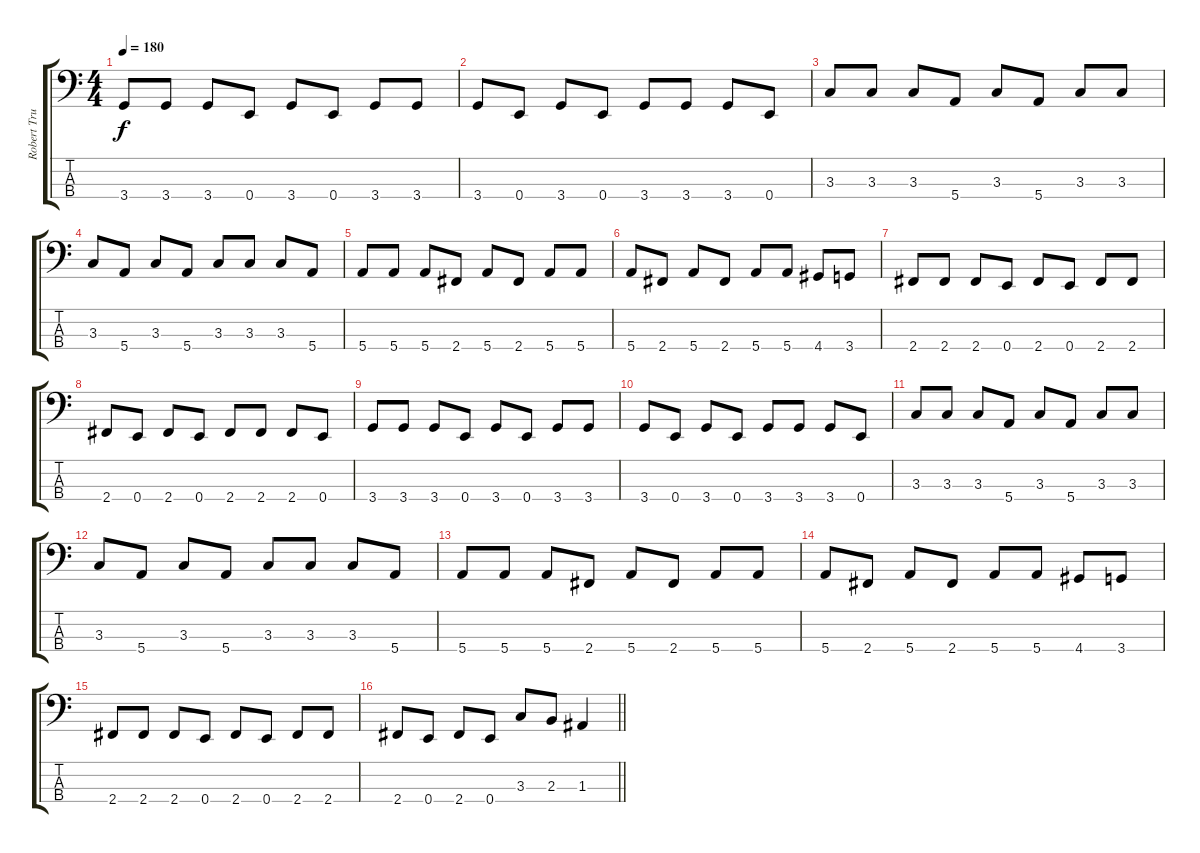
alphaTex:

\track ("Robert Trujilo" "Robert Tru") {instrument electricbassfinger}
\staff {score tabs}
\tuning (G2 D2 A1 E1) {hide}
\ts (4 4)
\tempo 180
\clef f4
\ks c
3.4.8{dy f} 3.4.8 3.4.8 0.4.8 3.4.8 0.4.8 3.4.8 3.4.8 |
3.4.8 0.4.8 3.4.8 0.4.8 3.4.8 3.4.8 3.4.8 0.4.8 |
3.3.8 3.3.8 3.3.8 5.4.8 3.3.8 5.4.8 3.3.8 3.3.8 |
3.3.8 5.4.8 3.3.8 5.4.8 3.3.8 3.3.8 3.3.8 5.4.8 |
5.4.8 5.4.8 5.4.8 2.4.8 5.4.8 2.4.8 5.4.8 5.4.8 |
5.4.8 2.4.8 5.4.8 2.4.8 5.4.8 5.4.8 4.4.8 3.4.8 |
2.4.8 2.4.8 2.4.8 0.4.8 2.4.8 0.4.8 2.4.8 2.4.8 |
2.4.8 0.4.8 2.4.8 0.4.8 2.4.8 2.4.8 2.4.8 0.4.8 |
3.4.8 3.4.8 3.4.8 0.4.8 3.4.8 0.4.8 3.4.8 3.4.8 |
3.4.8 0.4.8 3.4.8 0.4.8 3.4.8 3.4.8 3.4.8 0.4.8 |
3.3.8 3.3.8 3.3.8 5.4.8 3.3.8 5.4.8 3.3.8 3.3.8 |
3.3.8 5.4.8 3.3.8 5.4.8 3.3.8 3.3.8 3.3.8 5.4.8 |
5.4.8 5.4.8 5.4.8 2.4.8 5.4.8 2.4.8 5.4.8 5.4.8 |
5.4.8 2.4.8 5.4.8 2.4.8 5.4.8 5.4.8 4.4.8 3.4.8 |
2.4.8 2.4.8 2.4.8 0.4.8 2.4.8 0.4.8 2.4.8 2.4.8 |
\barLineRight lightlight
2.4.8 0.4.8 2.4.8 0.4.8 3.3.8 2.3.8 1.3.4
